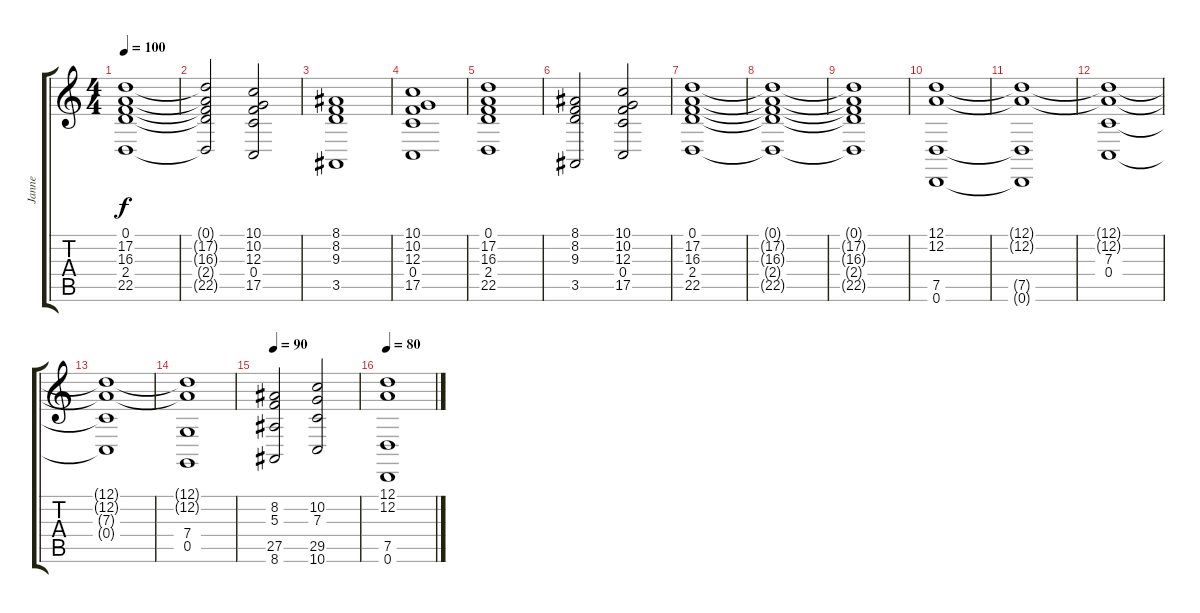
\track ("Janne" "Janne") {instrument stringensemble2}
\staff {score tabs}
\tuning (D4 A3 F3 C3 G2 D2) {hide}
\ts (4 4)
\tempo 100
\clef g2
\ks c
(0.1 17.2 16.3 2.4 22.5).1{dy f} |
(0.1{t} 17.2{t} 16.3{t} 2.4{t} 22.5{t}).2 (10.1 10.2 12.3 0.4 17.5).2 |
(8.1 8.2 9.3 3.5).1 |
(10.1 10.2 12.3 0.4 17.5).1 |
(0.1 17.2 16.3 2.4 22.5).1 |
(8.1 8.2 9.3 3.5).2 (10.1 10.2 12.3 0.4 17.5).2 |
(0.1 17.2 16.3 2.4 22.5).1 |
(0.1{t} 17.2{t} 16.3{t} 2.4{t} 22.5{t}).1 |
(0.1{t} 17.2{t} 16.3{t} 2.4{t} 22.5{t}).1 |
(12.1 12.2 7.5 0.6).1 |
(12.1{t} 12.2{t} 7.5{t} 0.6{t}).1 |
(12.1{t} 12.2{t} 7.3 0.4).1 |
(12.1{t} 12.2{t} 7.3{t} 0.4{t}).1 |
(12.1{t} 12.2{t} 7.4 0.5).1 |
\tempo 90
(8.2 5.3 27.5 8.6).2 (10.2 7.3 29.5 10.6).2 |
\tempo 80
(12.1 12.2 7.5 0.6).1
